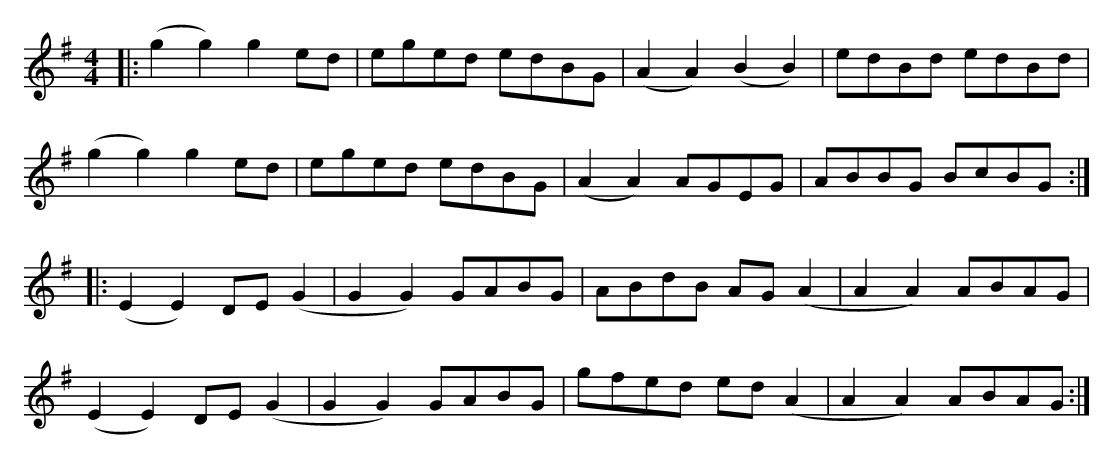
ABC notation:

X:1
M:4/4
K:G
|:(g2 g2) g2 ed|eged edBG|(A2 A2) (B2 B2)|edBd edBd|
(g2 g2) g2 ed|eged edBG|(A2 A2) AGEG|ABBG BcBG:|
|:(E2 E2) DE (G2|G2 G2) GABG|ABdB AG (A2|A2 A2) ABAG|
(E2 E2) DE (G2|G2 G2) GABG|gfed ed (A2|A2 A2) ABAG:|
